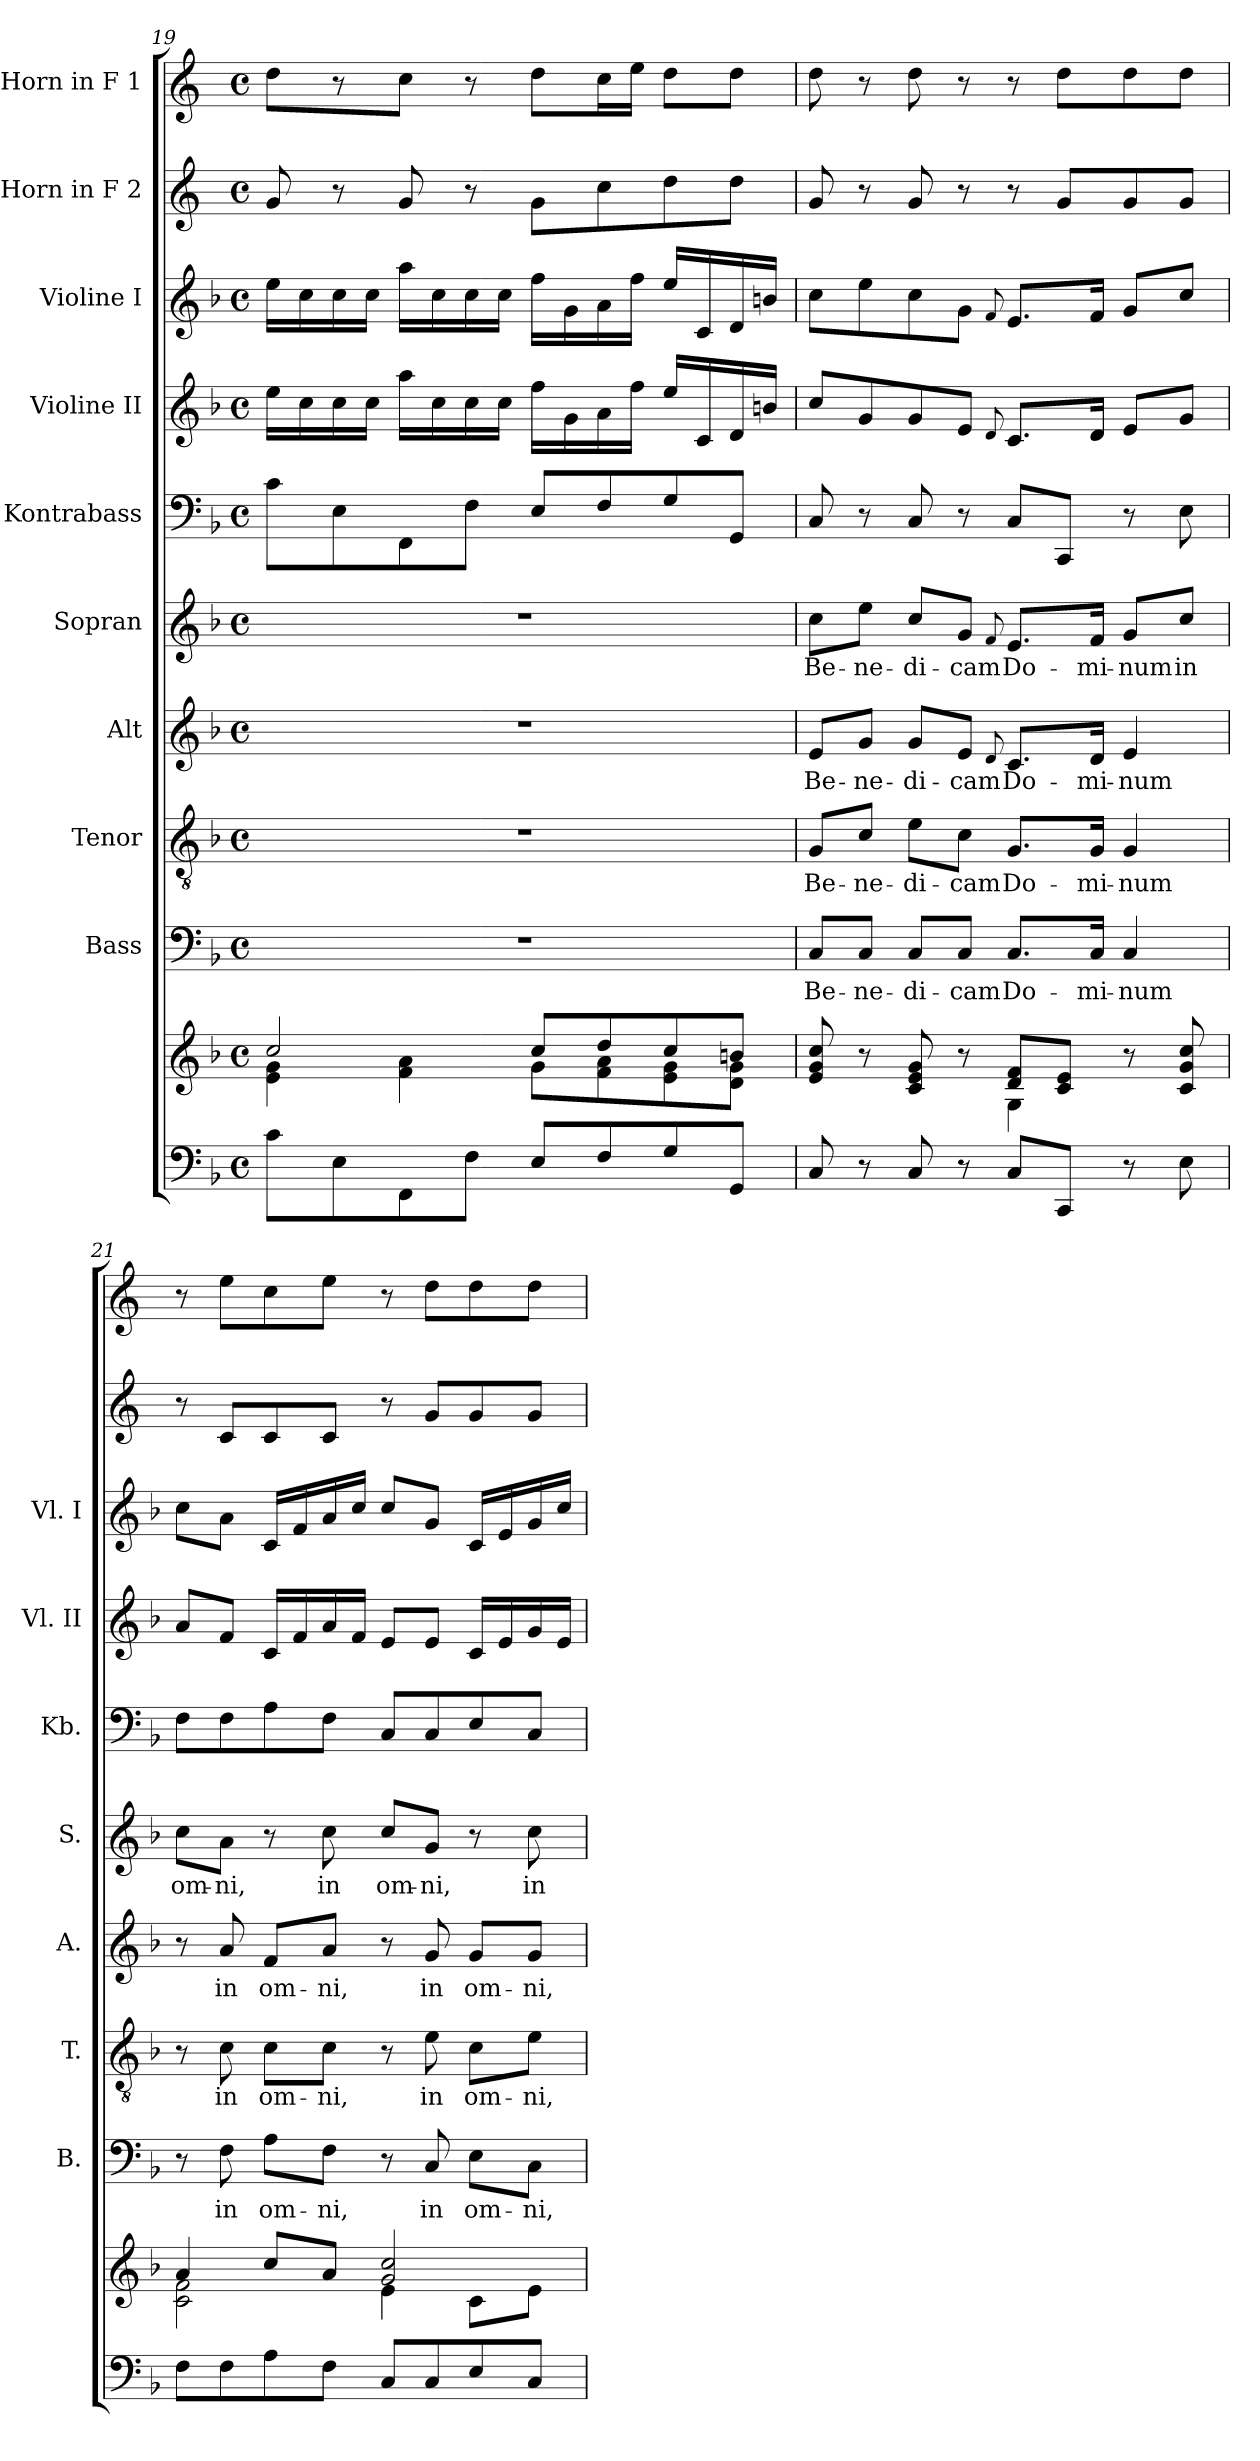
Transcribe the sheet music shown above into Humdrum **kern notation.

**kern	**kern	**kern	**text	**kern	**text	**kern	**text	**kern	**text	**kern	**kern	**kern	**kern	**kern
*part10	*part10	*part9	*part9	*part8	*part8	*part7	*part7	*part6	*part6	*part5	*part4	*part3	*part2	*part1
*staff11	*staff10	*staff9	*staff9	*staff8	*staff8	*staff7	*staff7	*staff6	*staff6	*staff5	*staff4	*staff3	*staff2	*staff1
*	*	*I"Bass	*	*I"Tenor	*	*I"Alt	*	*I"Sopran	*	*I"Kontrabass	*I"Violine II	*I"Violine I	*I"Horn in F 2	*I"Horn in F 1
*	*	*I'B.	*	*I'T.	*	*I'A.	*	*I'S.	*	*I'Kb.	*I'Vl. II	*I'Vl. I	*	*
*clefF4	*clefG2	*clefF4	*	*clefGv2	*	*clefG2	*	*clefG2	*	*clefF4	*clefG2	*clefG2	*clefG2	*clefG2
*	*	*	*	*	*	*	*	*	*	*ITrd7c12	*	*	*ITrd4c7	*ITrd4c7
*k[b-]	*k[b-]	*k[b-]	*	*k[b-]	*	*k[b-]	*	*k[b-]	*	*k[b-]	*k[b-]	*k[b-]	*k[b-]	*k[b-]
*F:	*F:	*F:	*	*F:	*	*F:	*	*F:	*	*F:	*F:	*F:	*F:	*F:
*M4/4	*M4/4	*M4/4	*	*M4/4	*	*M4/4	*	*M4/4	*	*M4/4	*M4/4	*M4/4	*M4/4	*M4/4
*met(c)	*met(c)	*met(c)	*	*met(c)	*	*met(c)	*	*met(c)	*	*met(c)	*met(c)	*met(c)	*met(c)	*met(c)
=19	=19	=19	=19	=19	=19	=19	=19	=19	=19	=19	=19	=19	=19	=19
*	*^	*	*	*	*	*	*	*	*	*	*	*	*	*
8c\L	2cc/	4e\ 4g\	1r	.	1r	.	1r	.	1r	.	8C\L	16ee\LL	16ee\LL	8c/	8g\L
.	.	.	.	.	.	.	.	.	.	.	.	16cc\	16cc\	.	.
8E\	.	.	.	.	.	.	.	.	.	.	8EE\	16cc\	16cc\	8r	8r
.	.	.	.	.	.	.	.	.	.	.	.	16cc\JJ	16cc\JJ	.	.
8FF\	.	4f\ 4a\	.	.	.	.	.	.	.	.	8FFF\	16aa\LL	16aa\LL	8c/	8f\J
.	.	.	.	.	.	.	.	.	.	.	.	16cc\	16cc\	.	.
8F\J	.	.	.	.	.	.	.	.	.	.	8FF\J	16cc\	16cc\	8r	8r
.	.	.	.	.	.	.	.	.	.	.	.	16cc\JJ	16cc\JJ	.	.
8E/L	8cc/L	8g\L	.	.	.	.	.	.	.	.	8EE/L	16ff\LL	16ff\LL	8c\L	8g\L
.	.	.	.	.	.	.	.	.	.	.	.	16g\	16g\	.	.
8F/	8dd/	8f\ 8a\	.	.	.	.	.	.	.	.	8FF/	16a\	16a\	8f\	16f\L
.	.	.	.	.	.	.	.	.	.	.	.	16ff\JJ	16ff\JJ	.	16a\JJ
8G/	8cc/	8e\ 8g\	.	.	.	.	.	.	.	.	8GG/	16ee/LL	16ee/LL	8g\	8g\L
.	.	.	.	.	.	.	.	.	.	.	.	16c/	16c/	.	.
8GG/J	8bn/J	8d\ 8g\J	.	.	.	.	.	.	.	.	8GGG/J	16d/	16d/	8g\J	8g\J
.	.	.	.	.	.	.	.	.	.	.	.	16bn/JJ	16bn/JJ	.	.
!!LO:PB:g=z
=20	=20	=20	=20	=20	=20	=20	=20	=20	=20	=20	=20	=20	=20	=20	=20
!	!	!	!	!LO:LY:b	!	!LO:LY:b	!	!LO:LY:b	!	!LO:LY:b	!	!	!	!	!
8C/	8e/ 8g/ 8cc/	2ryy	8C/L	Be-	8G/L	Be-	8e/L	Be-	8cc\L	Be-	8CC/	8cc/L	8cc\L	8c/	8g\
!	!	!	!	!LO:LY:b	!	!LO:LY:b	!	!LO:LY:b	!	!LO:LY:b	!	!	!	!	!
8r	8r	.	8C/J	-ne-	8c/J	-ne-	8g/J	-ne-	8ee\J	-ne-	8r	8g/	8ee\	8r	8r
!	!	!	!	!LO:LY:b	!	!LO:LY:b	!	!LO:LY:b	!	!LO:LY:b	!	!	!	!	!
8C/	8c/ 8e/ 8g/	.	8C/L	-di-	8e\L	-di-	8g/L	-di-	8cc/L	-di-	8CC/	8g/	8cc\	8c/	8g\
!	!	!	!	!LO:LY:b	!	!LO:LY:b	!	!LO:LY:b	!	!LO:LY:b	!	!	!	!	!
8r	8r	.	8C/J	-cam	8c\J	-cam	8e/J	-cam	8g/J	-cam	8r	8e/J	8g\J	8r	8r
.	.	.	.	.	.	.	8qqd/	.	8qqf/	.	.	8qqd/	8qqf/	.	.
!	!	!	!	!LO:LY:b	!	!LO:LY:b	!	!LO:LY:b	!	!LO:LY:b	!	!	!	!	!
8C/L	8d/ 8f/L	4G\	8.C/L	Do-	8.G/L	Do-	8.c/L	Do-	8.e/L	Do-	8CC/L	8.c/L	8.e/L	8r	8r
8CC/J	8c/ 8e/J	.	.	.	.	.	.	.	.	.	8CCC/J	.	.	8c/L	8g\L
!	!	!	!	!LO:LY:b	!	!LO:LY:b	!	!LO:LY:b	!	!LO:LY:b	!	!	!	!	!
.	.	.	16C/Jk	-mi-	16G/Jk	-mi-	16d/Jk	-mi-	16f/Jk	-mi-	.	16d/Jk	16f/Jk	.	.
!	!	!	!	!LO:LY:b	!	!LO:LY:b	!	!LO:LY:b	!	!LO:LY:b	!	!	!	!	!
8r	8r	4ryy	4C/	-num	4G/	-num	4e/	-num	8g/L	-num	8r	8e/L	8g/L	8c/	8g\
!	!	!	!	!	!	!	!	!	!	!LO:LY:b	!	!	!	!	!
8E\	8c/ 8g/ 8cc/	.	.	.	.	.	.	.	8cc/J	in	8EE\	8g/J	8cc/J	8c/J	8g\J
=21	=21	=21	=21	=21	=21	=21	=21	=21	=21	=21	=21	=21	=21	=21	=21
!	!	!	!	!	!	!	!	!	!	!LO:LY:b	!	!	!	!	!
8F\L	4a/	2c\ 2f\	8r	.	8r	.	8r	.	8cc\L	om-	8FF\L	8a/L	8cc\L	8r	8r
!	!	!	!	!LO:LY:b	!	!LO:LY:b	!	!LO:LY:b	!	!LO:LY:b	!	!	!	!	!
8F\	.	.	8F\	in	8c\	in	8a/	in	8a\J	-ni,	8FF\	8f/J	8a\J	8F/L	8a\L
!	!	!	!	!LO:LY:b	!	!LO:LY:b	!	!LO:LY:b	!	!	!	!	!	!	!
8A\	8cc/L	.	8A\L	om-	8c\L	om-	8f/L	om-	8r	.	8AA\	16c/LL	16c/LL	8F/	8f\
.	.	.	.	.	.	.	.	.	.	.	.	16f/	16f/	.	.
!	!	!	!	!LO:LY:b	!	!LO:LY:b	!	!LO:LY:b	!	!LO:LY:b	!	!	!	!	!
8F\J	8a/J	.	8F\J	-ni,	8c\J	-ni,	8a/J	-ni,	8cc\	in	8FF\J	16a/	16a/	8F/J	8a\J
.	.	.	.	.	.	.	.	.	.	.	.	16f/JJ	16cc/JJ	.	.
!	!	!	!	!	!	!	!	!	!	!LO:LY:b	!	!	!	!	!
8C/L	2g/ 2cc/	4e\	8r	.	8r	.	8r	.	8cc/L	om-	8CC/L	8e/L	8cc/L	8r	8r
!	!	!	!	!LO:LY:b	!	!LO:LY:b	!	!LO:LY:b	!	!LO:LY:b	!	!	!	!	!
8C/	.	.	8C/	in	8e\	in	8g/	in	8g/J	-ni,	8CC/	8e/J	8g/J	8c/L	8g\L
!	!	!	!	!LO:LY:b	!	!LO:LY:b	!	!LO:LY:b	!	!	!	!	!	!	!
8E/	.	8c\L	8E\L	om-	8c\L	om-	8g/L	om-	8r	.	8EE/	16c/LL	16c/LL	8c/	8g\
.	.	.	.	.	.	.	.	.	.	.	.	16e/	16e/	.	.
!	!	!	!	!LO:LY:b	!	!LO:LY:b	!	!LO:LY:b	!	!LO:LY:b	!	!	!	!	!
8C/J	.	8e\J	8C\J	-ni,	8e\J	-ni,	8g/J	-ni,	8cc\	in	8CC/J	16g/	16g/	8c/J	8g\J
.	.	.	.	.	.	.	.	.	.	.	.	16e/JJ	16cc/JJ	.	.
*	*v	*v	*	*	*	*	*	*	*	*	*	*	*	*	*
=	=	=	=	=	=	=	=	=	=	=	=	=	=	=
*-	*-	*-	*-	*-	*-	*-	*-	*-	*-	*-	*-	*-	*-	*-
